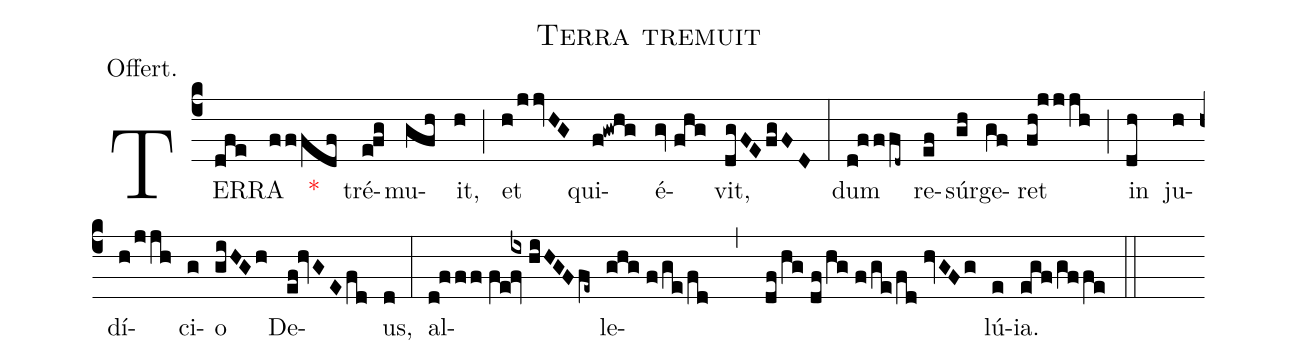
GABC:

name:Terra tremuit;
annotation:Offert.;
mode:IV.;
office-part:Offertory;
%%
(c4) TER(dfe)RA(fffdf) <v>\red{*}</v>() tré(e!fg)mu(gfh)it,(h) (;) et(h/jjvHG) qui(f!gwhg)é(gv//fhg)vit,(dgFE/fgFD) (:) dum(d!fffd~) re(ef)súr(gh)ge(gf)ret(fh!jjjh) (;) in(dh) ju(h)dí(h/jjh)ci(g)o(giHGh) De(ef!hvGE/fd)us,(d) (:) al(d!fff//fe/{ix}fv//hiHGF/fe~)le(ghg//f/ge/fd , df/hg//df/hg//f/ge/fd//hvGFg)lú(e)ia.(egf/gffe) (::)
